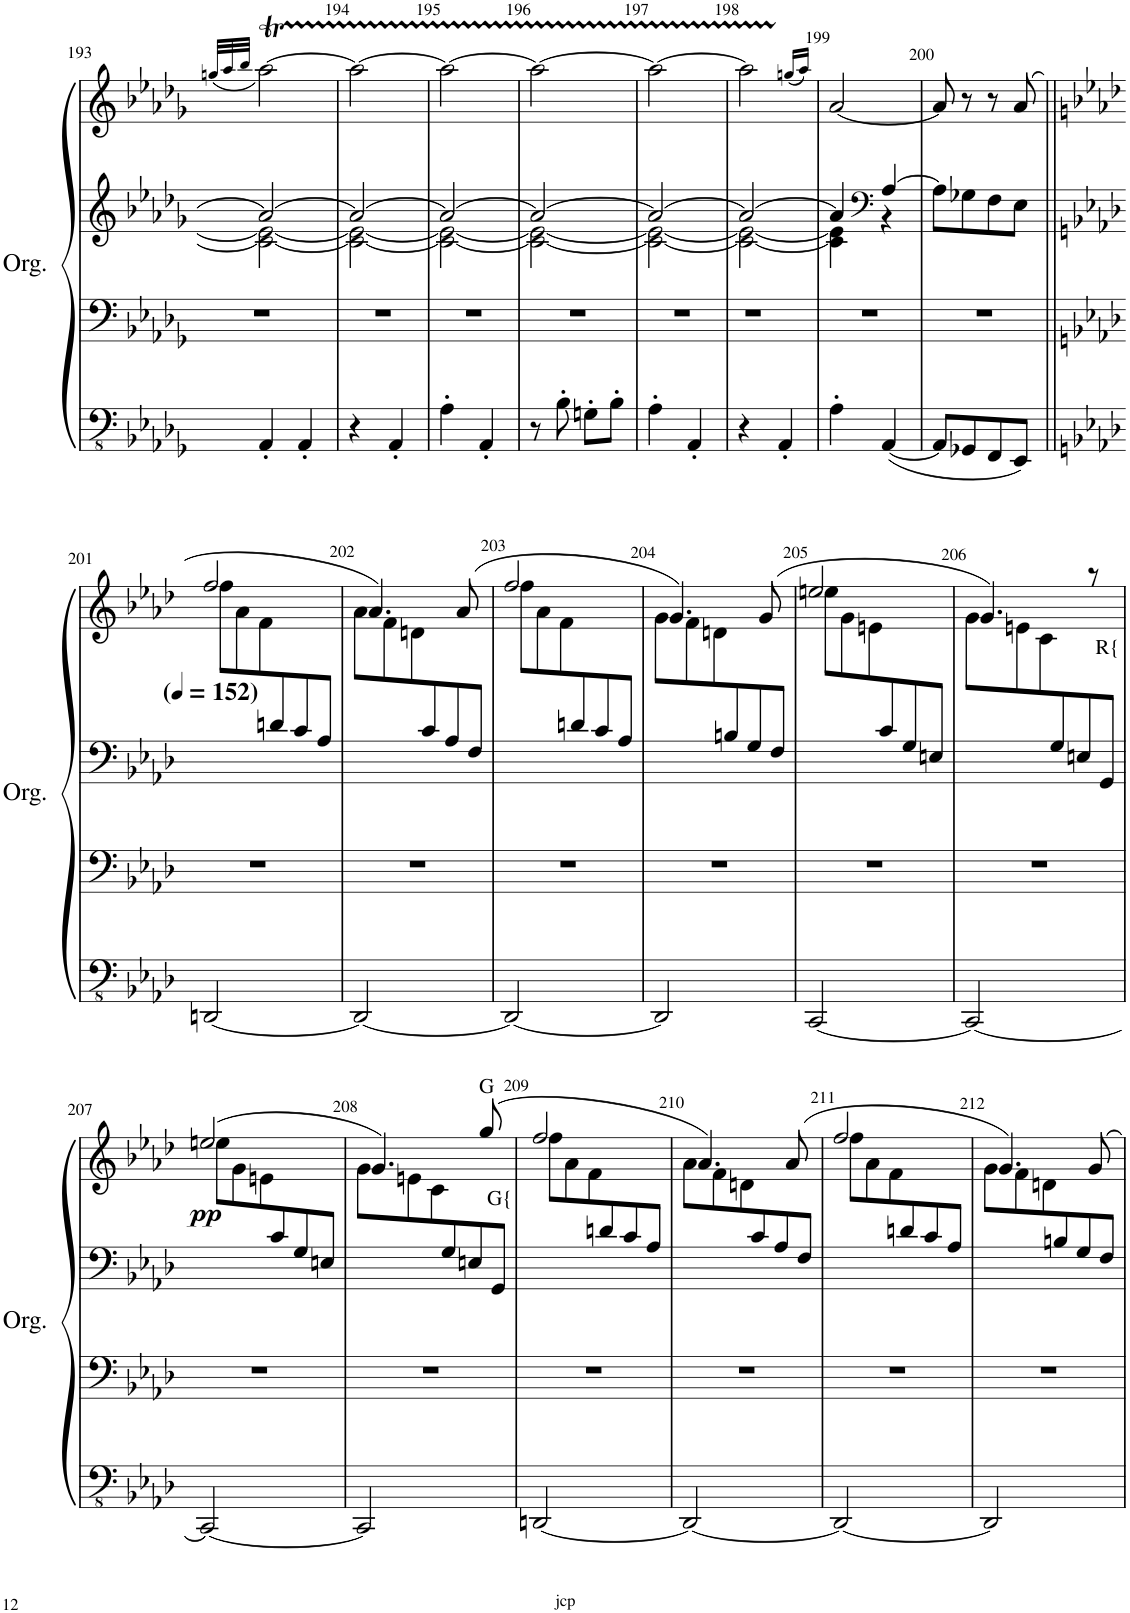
**kern	**kern	**kern	**kern	**dynam
*part1	*part1	*part1	*part1	*part1
*staff4	*staff3	*staff2	*staff1	*staff1/2/3/4
*I"Orgue à tuyaux	*	*	*	*
*I'Org.	*	*	*	*
!!LO:PB:g=z
*clefFv4	*clefF4	*clefG2	*clefG2	*
*k[b-e-a-d-g-]	*k[b-e-a-d-g-]	*k[b-e-a-d-g-]	*k[b-e-a-d-g-]	*
*M2/4	*M2/4	*M2/4	*M2/4	*
=193	=193	=193	=193	=193
.	.	.	(32qggn/LLL	.
.	.	.	32qaa-/	.
.	.	.	32qbb-/JJJ	.
*	*	*^	*	*
4AAA-'/	2r	2a-/_	2c\_ 2e-\_	[2aa-T\)	.
4AAA-'/	.	.	.	.	.
=194	=194	=194	=194	=194	=194
4r	2r	2a-/_	2c\_ 2e-\_	2aa-\_	.
4AAA-'/	.	.	.	.	.
=195	=195	=195	=195	=195	=195
4AA-'\	2r	2a-/_	2c\_ 2e-\_	2aa-\_	.
4AAA-'/	.	.	.	.	.
=196	=196	=196	=196	=196	=196
8r	2r	2a-/_	2c\_ 2e-\_	2aa-\_	.
8BB-'\	.	.	.	.	.
8GGn'\L	.	.	.	.	.
8BB-'\J	.	.	.	.	.
=197	=197	=197	=197	=197	=197
4AA-'\	2r	2a-/_	2c\_ 2e-\_	2aa-\_	.
4AAA-'/	.	.	.	.	.
=198	=198	=198	=198	=198	=198
4r	2r	2a-/_	2c\_ 2e-\_	2aa-TTT\]	.
4AAA-'/	.	.	.	.	.
.	.	.	.	(16qggn/LL	.
.	.	.	.	16qaa-/JJ)	.
=199	=199	=199	=199	=199	=199
4AA-'\	2r	4a-/]	4c\] 4e-\]	[2a-/	.
*	*	*clefF4	*	*	*
[4AAA-/	.	[4A-/	4r	.	.
*	*	*v	*v	*	*
=200	=200	=200	=200	=200
8AAA-/L]	2r	8A-\L]	8a-/]	.
8GGG-X/	.	8G-X\	8r	.
8FFF/	.	8F\	8r	.
8EEE-/J	.	8E-\J	(8a-/	.
!!LO:LB:g=z
=201||	=201||	=201||	=201||	=201||
*k[b-e-a-d-]	*k[b-e-a-d-]	*k[b-e-a-d-]	*k[b-e-a-d-]	*
*	*	*^	*^	*
*	*	*	*	*	*Xbrackettup	*
*	*	*v	*v	*	*	*
*	*	*	*v	*v	*
*	*	*	*MM152	*
*	*	*^	*^	*
[2DDDn/	2r	4ryy	2ryy	2ff/	12ff\L	.
.	.	.	.	.	12a-\	.
.	.	.	.	.	12f\	.
.	.	12dn/	.	.	4ryy	.
.	.	12c/	.	.	.	.
.	.	12A-/J	.	.	.	.
=202	=202	=202	=202	=202	=202	=202
2DDD/_	2r	4ryy	2ryy	4.a-/)	12a-\L	.
.	.	.	.	.	12f\	.
.	.	.	.	.	12dn\	.
.	.	12c/	.	.	4ryy	.
.	.	12A-/	.	.	.	.
.	.	.	.	(8a-/	.	.
.	.	12F/J	.	.	.	.
=203	=203	=203	=203	=203	=203	=203
2DDD/_	2r	4ryy	2ryy	2ff/	12ff\L	.
.	.	.	.	.	12a-\	.
.	.	.	.	.	12f\	.
.	.	12dn/	.	.	4ryy	.
.	.	12c/	.	.	.	.
.	.	12A-/J	.	.	.	.
=204	=204	=204	=204	=204	=204	=204
2DDD/]	2r	4ryy	2ryy	4.g/)	12g\L	.
.	.	.	.	.	12f\	.
.	.	.	.	.	12dn\	.
.	.	12Bn/	.	.	4ryy	.
.	.	12G/	.	.	.	.
.	.	.	.	(8g/	.	.
.	.	12F/J	.	.	.	.
=205	=205	=205	=205	=205	=205	=205
[2CCC/	2r	4ryy	2ryy	2een/	12ee\L	.
.	.	.	.	.	12g\	.
.	.	.	.	.	12en\	.
.	.	12c/	.	.	4ryy	.
.	.	12G/	.	.	.	.
.	.	12En/J	.	.	.	.
=206	=206	=206	=206	=206	=206	=206
*	*	*	*	*	*^	*
2CCC/_	2r	4ryy	2ryy	4.g/)	12g\L	3ryy	.
.	.	.	.	.	12en\	.	.
.	.	.	.	.	12c\	.	.
.	.	12G/	.	.	4ryy	.	.
.	.	12En/	.	.	.	12ryy	.
.	.	.	.	8r	.	.	.
!	!	!	!	!	!	!LO:TX:b:t=R{	!
.	.	12GG/J	.	.	.	12ryy	.
!!LO:LB:g=z
=207	=207	=207	=207	=207	=207	=207	=207
!	!	!	!	!	!	!	!LO:DY:b
*	*	*	*	*	*v	*v	*
2CCC/_	2r	4ryy	2ryy	(2een/	12ee\L	pp
.	.	.	.	.	12g\	.
.	.	.	.	.	12en\	.
.	.	12c/	.	.	4ryy	.
.	.	12G/	.	.	.	.
.	.	12En/J	.	.	.	.
=208	=208	=208	=208	=208	=208	=208
2CCC/]	2r	4ryy	2ryy	4.g/)	12g\L	.
.	.	.	.	.	12en\	.
.	.	.	.	.	12c\	.
.	.	12G/	.	.	4ryy	.
.	.	12En/	.	.	.	.
!	!	!	!	!LO:TX:a:t=G	!	!
.	.	.	.	(8gg/	.	.
.	.	12GG/J	.	.	.	.
=209	=209	=209	=209	=209	=209	=209
!	!	!	!	!LO:TX:b:t=G{	!	!
[2DDDn/	2r	4ryy	2ryy	2ff/	12ff\L	.
.	.	.	.	.	12a-\	.
.	.	.	.	.	12f\	.
.	.	12dn/	.	.	4ryy	.
.	.	12c/	.	.	.	.
.	.	12A-/J	.	.	.	.
=210	=210	=210	=210	=210	=210	=210
2DDD/_	2r	4ryy	2ryy	4.a-/)	12a-\L	.
.	.	.	.	.	12f\	.
.	.	.	.	.	12dn\	.
.	.	12c/	.	.	4ryy	.
.	.	12A-/	.	.	.	.
.	.	.	.	(8a-/	.	.
.	.	12F/J	.	.	.	.
=211	=211	=211	=211	=211	=211	=211
2DDD/_	2r	4ryy	2ryy	2ff/	12ff\L	.
.	.	.	.	.	12a-\	.
.	.	.	.	.	12f\	.
.	.	12dn/	.	.	4ryy	.
.	.	12c/	.	.	.	.
.	.	12A-/J	.	.	.	.
=212	=212	=212	=212	=212	=212	=212
2DDD/]	2r	4ryy	2ryy	4.g/)	12g\L	.
.	.	.	.	.	12f\	.
.	.	.	.	.	12dn\	.
.	.	12Bn/	.	.	4ryy	.
.	.	12G/	.	.	.	.
.	.	.	.	8g/	.	.
.	.	12F/J	.	.	.	.
*	*	*v	*v	*	*	*
*	*	*	*v	*v	*
=	=	=	=	=
*-	*-	*-	*-	*-
